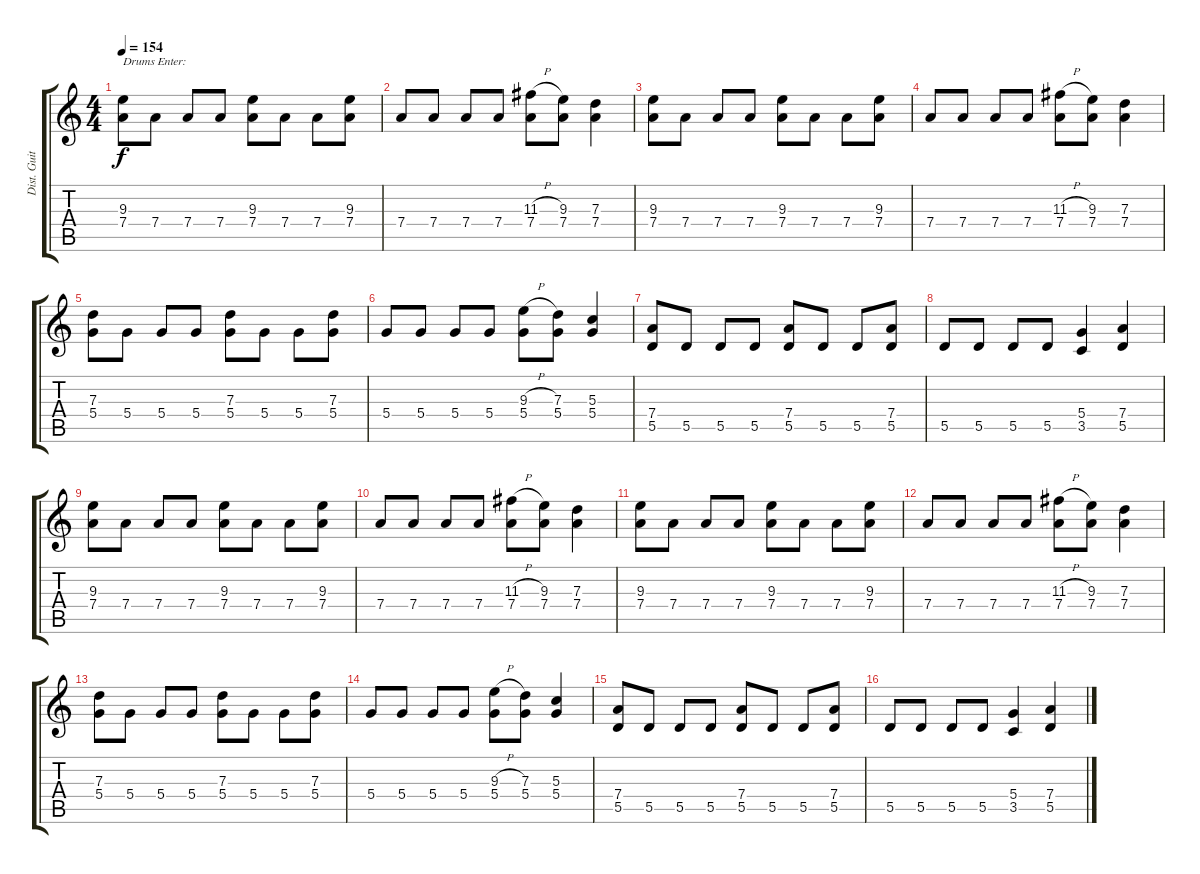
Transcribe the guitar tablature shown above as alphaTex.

\track ("Dist. Guitar 2" "Dist. Guit") {instrument distortionguitar}
\staff {score tabs}
\tuning (E4 B3 G3 D3 A2 E2) {hide}
\ts (4 4)
\tempo 154
\clef g2
\ks c
(9.3 7.4).8{txt "Drums Enter:" dy f} 7.4.8 7.4.8 7.4.8 (9.3 7.4).8 7.4.8 7.4.8 (9.3 7.4).8 |
7.4.8 7.4.8 7.4.8 7.4.8 (11.3{h} 7.4).8 (9.3 7.4).8 (7.3 7.4).4 |
(9.3 7.4).8 7.4.8 7.4.8 7.4.8 (9.3 7.4).8 7.4.8 7.4.8 (9.3 7.4).8 |
7.4.8 7.4.8 7.4.8 7.4.8 (11.3{h} 7.4).8 (9.3 7.4).8 (7.3 7.4).4 |
(7.3 5.4).8 5.4.8 5.4.8 5.4.8 (7.3 5.4).8 5.4.8 5.4.8 (7.3 5.4).8 |
5.4.8 5.4.8 5.4.8 5.4.8 (9.3{h} 5.4).8 (7.3 5.4).8 (5.3 5.4).4 |
(7.4 5.5).8 5.5.8 5.5.8 5.5.8 (7.4 5.5).8 5.5.8 5.5.8 (7.4 5.5).8 |
5.5.8 5.5.8 5.5.8 5.5.8 (5.4 3.5).4 (7.4 5.5).4 |
(9.3 7.4).8 7.4.8 7.4.8 7.4.8 (9.3 7.4).8 7.4.8 7.4.8 (9.3 7.4).8 |
7.4.8 7.4.8 7.4.8 7.4.8 (11.3{h} 7.4).8 (9.3 7.4).8 (7.3 7.4).4 |
(9.3 7.4).8 7.4.8 7.4.8 7.4.8 (9.3 7.4).8 7.4.8 7.4.8 (9.3 7.4).8 |
7.4.8 7.4.8 7.4.8 7.4.8 (11.3{h} 7.4).8 (9.3 7.4).8 (7.3 7.4).4 |
(7.3 5.4).8 5.4.8 5.4.8 5.4.8 (7.3 5.4).8 5.4.8 5.4.8 (7.3 5.4).8 |
5.4.8 5.4.8 5.4.8 5.4.8 (9.3{h} 5.4).8 (7.3 5.4).8 (5.3 5.4).4 |
(7.4 5.5).8 5.5.8 5.5.8 5.5.8 (7.4 5.5).8 5.5.8 5.5.8 (7.4 5.5).8 |
5.5.8 5.5.8 5.5.8 5.5.8 (5.4 3.5).4 (7.4 5.5).4
